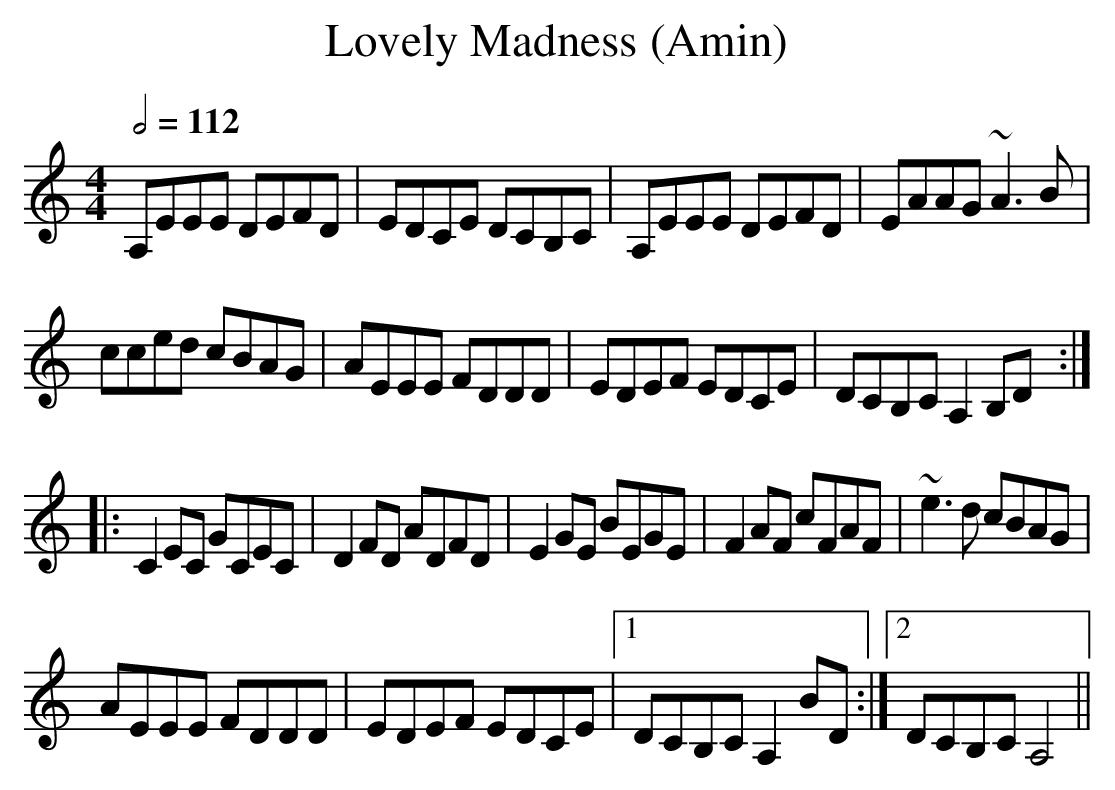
X:1
T:Lovely Madness (Amin)
Q:1/2=112
M:4/4
L:1/8
K:Amin
A,EEE DEFD|EDCE DCB,C|A,EEE DEFD|EAAG ~A3B |
cced cBAG|AEEE FDDD|EDEF EDCE|DCB,C A,2B,D:|
|:C2EC GCEC|D2FD ADFD|E2GE BEGE|F2AF cFAF|~e3d cBAG |
AEEE FDDD|EDEF EDCE|1DCB,C A,2BD:|2DCB,C A,4||
